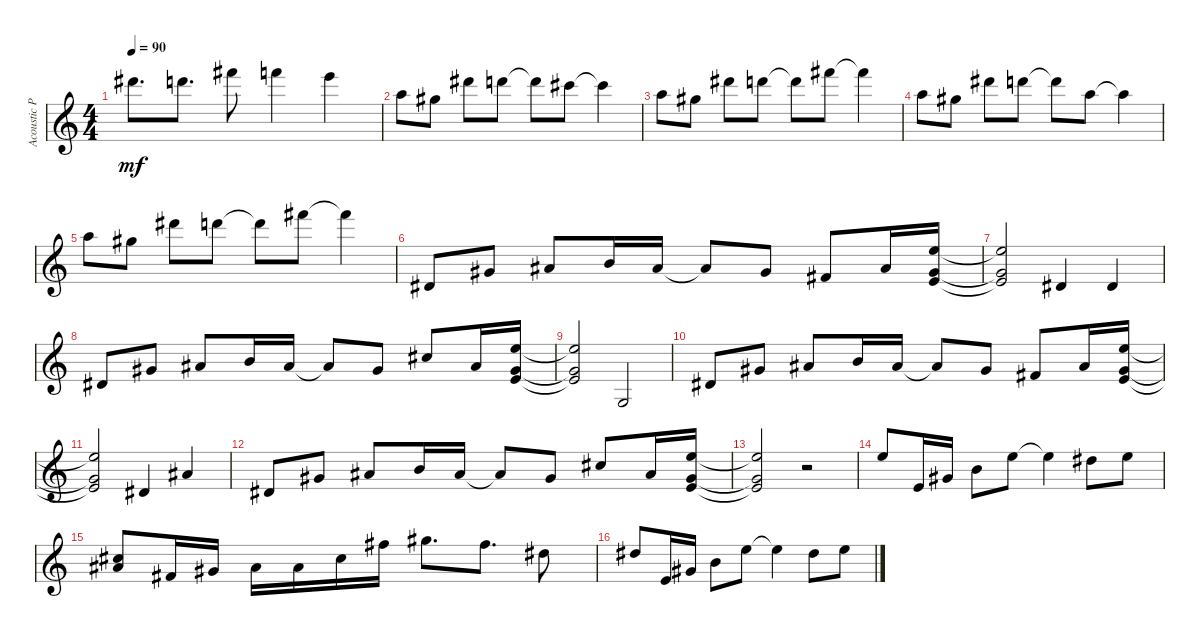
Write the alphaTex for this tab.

\track ("Acoustic Piano (Staff 1)" "Acoustic P") {instrument acousticgrandpiano}
\staff {score}
\tuning (E4 B3 G3 D3 A2 E2 B1) {hide}
\ts (4 4)
\tempo 90
\clef g2
\ks c
23.1.8{d dy mf} 22.1.8{d} 26.1.8 25.1.4 24.1.4 |
17.1.8 16.1.8 23.1.8 22.1.8 22.1{t}.8 21.1.8 21.1{t}.4 |
17.1.8 16.1.8 23.1.8 22.1.8 22.1{t}.8 26.1.8 26.1{t}.4 |
17.1.8 16.1.8 23.1.8 22.1.8 22.1{t}.8 17.1.8 17.1{t}.4 |
17.1.8 16.1.8 23.1.8 22.1.8 22.1{t}.8 26.1.8 26.1{t}.4 |
4.2.8 4.1.8 6.1.8 7.1.16 6.1.16 6.1{t}.8 4.1.8 2.1.8 6.1.16 (4.1 5.2 21.3).16 |
(4.1{t} 5.2{t} 21.3{t}).2 4.2.4 4.2.4 |
4.2.8 4.1.8 6.1.8 7.1.16 6.1.16 6.1{t}.8 4.1.8 9.1.8 6.1.16 (4.1 5.2 21.3).16 |
(4.1{t} 5.2{t} 21.3{t}).2 0.3.2 |
4.2.8 4.1.8 6.1.8 7.1.16 6.1.16 6.1{t}.8 4.1.8 2.1.8 6.1.16 (4.1 5.2 21.3).16 |
(4.1{t} 5.2{t} 21.3{t}).2 4.2.4 6.1.4 |
4.2.8 4.1.8 6.1.8 7.1.16 6.1.16 6.1{t}.8 4.1.8 9.1.8 6.1.16 (4.1 5.2 21.3).16 |
(4.1{t} 5.2{t} 21.3{t}).2 r.2 |
12.1.8 0.1.16 4.1.16 7.1.8 12.1.8 12.1{t}.4 11.1.8 12.1.8 |
(6.1 14.2).8 2.1.16 4.1.16 6.1.16 6.1.16 9.1.16 14.1.16 16.1.8{d} 14.1.8{d} 11.1.8 |
11.1.8 0.1.16 4.1.16 7.1.8 12.1.8 12.1{t}.4 11.1.8 12.1.8
